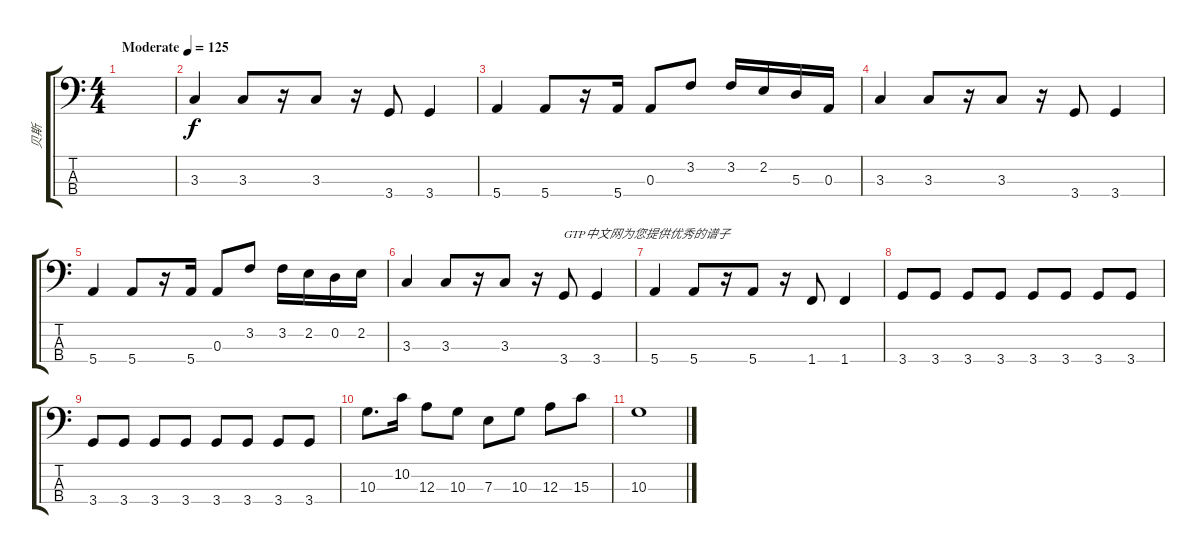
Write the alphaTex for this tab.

\track ("贝斯" "贝斯") {instrument electricbassfinger}
\staff {score tabs}
\tuning (G2 D2 A1 E1) {hide}
\ts (4 4)
\tempo (125 "Moderate")
\clef f4
\ks c
|
3.3.4 3.3.8 r.16 3.3.8 r.16 3.4.8 3.4.4 |
5.4.4 5.4.8 r.16 5.4.16 0.3.8 3.2.8 3.2.16 2.2.16 5.3.16 0.3.16 |
3.3.4 3.3.8 r.16 3.3.8 r.16 3.4.8 3.4.4 |
5.4.4 5.4.8 r.16 5.4.16 0.3.8 3.2.8 3.2.16 2.2.16 0.2.16 2.2.16 |
3.3.4 3.3.8 r.16 3.3.8 r.16 3.4.8{txt "GTP中文网为您提供优秀的谱子"} 3.4.4 |
5.4.4 5.4.8 r.16 5.4.8 r.16 1.4.8 1.4.4 |
3.4.8 3.4.8 3.4.8 3.4.8 3.4.8 3.4.8 3.4.8 3.4.8 |
3.4.8 3.4.8 3.4.8 3.4.8 3.4.8 3.4.8 3.4.8 3.4.8 |
10.3.8{d} 10.2.16 12.3.8 10.3.8 7.3.8 10.3.8 12.3.8 15.3.8 |
10.3.1
